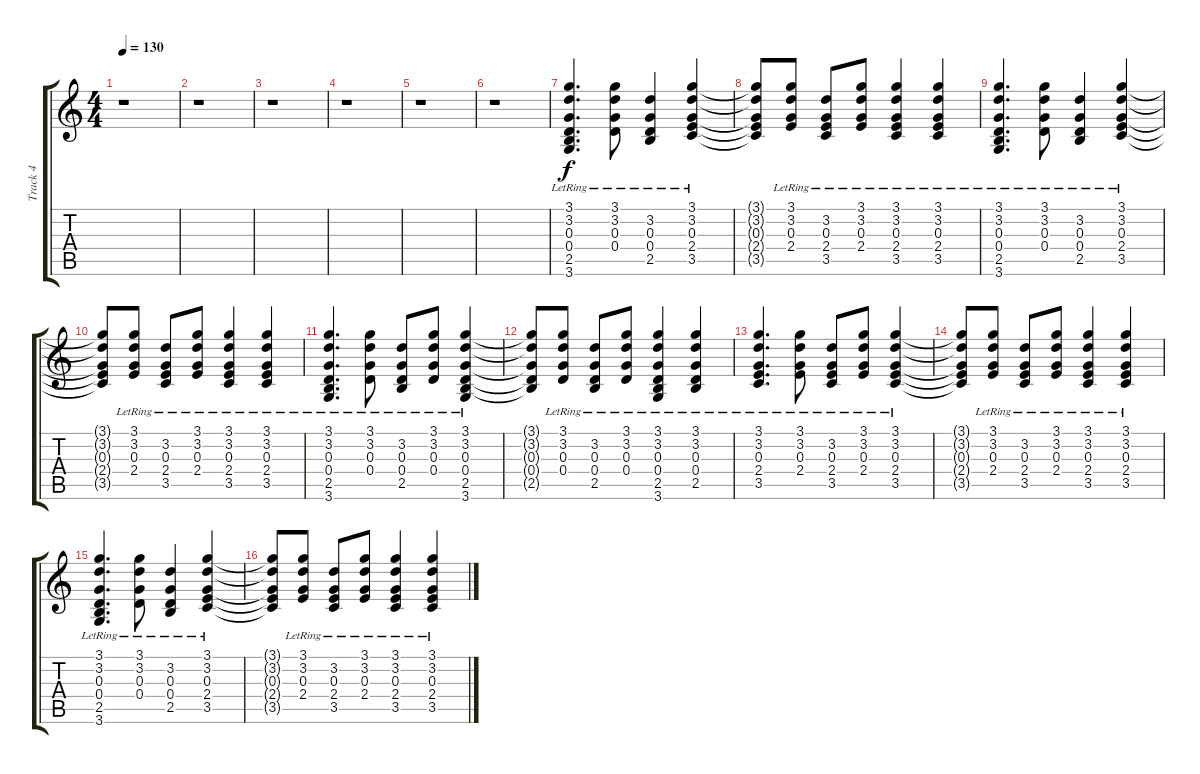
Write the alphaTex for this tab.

\track ("Track 4" "Track 4") {instrument acousticguitarsteel}
\staff {score tabs}
\tuning (E4 B3 G3 D3 A2 E2) {hide}
\ts (4 4)
\tempo 130
\clef g2
\ks c
r.1{dy f} |
r.1 |
r.1 |
r.1 |
r.1 |
r.1 |
(3.1{lr} 3.2{lr} 0.3{lr} 0.4{lr} 2.5{lr} 3.6{lr}).4{d} (3.1{lr} 3.2{lr} 0.3{lr} 0.4{lr}).8 (3.2{lr} 0.3{lr} 0.4{lr} 2.5{lr}).4 (3.1{lr} 3.2{lr} 0.3{lr} 2.4{lr} 3.5{lr}).4 |
(3.1{t} 3.2{t} 0.3{t} 2.4{t} 3.5{t}).8 (3.1{lr} 3.2{lr} 0.3{lr} 2.4{lr}).8 (3.2{lr} 0.3{lr} 2.4{lr} 3.5{lr}).8 (3.1{lr} 3.2{lr} 0.3{lr} 2.4{lr}).8 (3.1{lr} 3.2{lr} 0.3{lr} 2.4{lr} 3.5{lr}).4 (3.1{lr} 3.2{lr} 0.3{lr} 2.4{lr} 3.5{lr}).4 |
(3.1{lr} 3.2{lr} 0.3{lr} 0.4{lr} 2.5{lr} 3.6{lr}).4{d} (3.1{lr} 3.2{lr} 0.3{lr} 0.4{lr}).8 (3.2{lr} 0.3{lr} 0.4{lr} 2.5{lr}).4 (3.1{lr} 3.2{lr} 0.3{lr} 2.4{lr} 3.5{lr}).4 |
(3.1{t} 3.2{t} 0.3{t} 2.4{t} 3.5{t}).8 (3.1{lr} 3.2{lr} 0.3{lr} 2.4{lr}).8 (3.2{lr} 0.3{lr} 2.4{lr} 3.5{lr}).8 (3.1{lr} 3.2{lr} 0.3{lr} 2.4{lr}).8 (3.1{lr} 3.2{lr} 0.3{lr} 2.4{lr} 3.5{lr}).4 (3.1{lr} 3.2{lr} 0.3{lr} 2.4{lr} 3.5{lr}).4 |
(3.1{lr} 3.2{lr} 0.3{lr} 0.4{lr} 2.5{lr} 3.6{lr}).4{d} (3.1{lr} 3.2{lr} 0.3{lr} 0.4{lr}).8 (3.2{lr} 0.3{lr} 0.4{lr} 2.5{lr}).8 (3.1{lr} 3.2{lr} 0.3{lr} 0.4{lr}).8 (3.1{lr} 3.2{lr} 0.3{lr} 0.4{lr} 2.5{lr} 3.6{lr}).4 |
(3.1{t} 3.2{t} 0.3{t} 0.4{t} 2.5{t}).8 (3.1{lr} 3.2{lr} 0.3{lr} 0.4{lr}).8 (3.2{lr} 0.3{lr} 0.4{lr} 2.5{lr}).8 (3.1{lr} 3.2{lr} 0.3{lr} 0.4{lr}).8 (3.1{lr} 3.2{lr} 0.3{lr} 0.4{lr} 2.5{lr} 3.6{lr}).4 (3.1{lr} 3.2{lr} 0.3{lr} 0.4{lr} 2.5{lr}).4 |
(3.1{lr} 3.2{lr} 0.3{lr} 2.4{lr} 3.5{lr}).4{d} (3.1{lr} 3.2{lr} 0.3{lr} 2.4{lr}).8 (3.2{lr} 0.3{lr} 2.4{lr} 3.5{lr}).8 (3.1{lr} 3.2{lr} 0.3{lr} 2.4{lr}).8 (3.1{lr} 3.2{lr} 0.3{lr} 2.4{lr} 3.5{lr}).4 |
(3.1{t} 3.2{t} 0.3{t} 2.4{t} 3.5{t}).8 (3.1{lr} 3.2{lr} 0.3{lr} 2.4{lr}).8 (3.2{lr} 0.3{lr} 2.4{lr} 3.5{lr}).8 (3.1{lr} 3.2{lr} 0.3{lr} 2.4{lr}).8 (3.1{lr} 3.2{lr} 0.3{lr} 2.4{lr} 3.5{lr}).4 (3.1{lr} 3.2{lr} 0.3{lr} 2.4{lr} 3.5{lr}).4 |
(3.1{lr} 3.2{lr} 0.3{lr} 0.4{lr} 2.5{lr} 3.6{lr}).4{d} (3.1{lr} 3.2{lr} 0.3{lr} 0.4{lr}).8 (3.2{lr} 0.3{lr} 0.4{lr} 2.5{lr}).4 (3.1{lr} 3.2{lr} 0.3{lr} 2.4{lr} 3.5{lr}).4 |
(3.1{t} 3.2{t} 0.3{t} 2.4{t} 3.5{t}).8 (3.1{lr} 3.2{lr} 0.3{lr} 2.4{lr}).8 (3.2{lr} 0.3{lr} 2.4{lr} 3.5{lr}).8 (3.1{lr} 3.2{lr} 0.3{lr} 2.4{lr}).8 (3.1{lr} 3.2{lr} 0.3{lr} 2.4{lr} 3.5{lr}).4 (3.1{lr} 3.2{lr} 0.3{lr} 2.4{lr} 3.5{lr}).4
